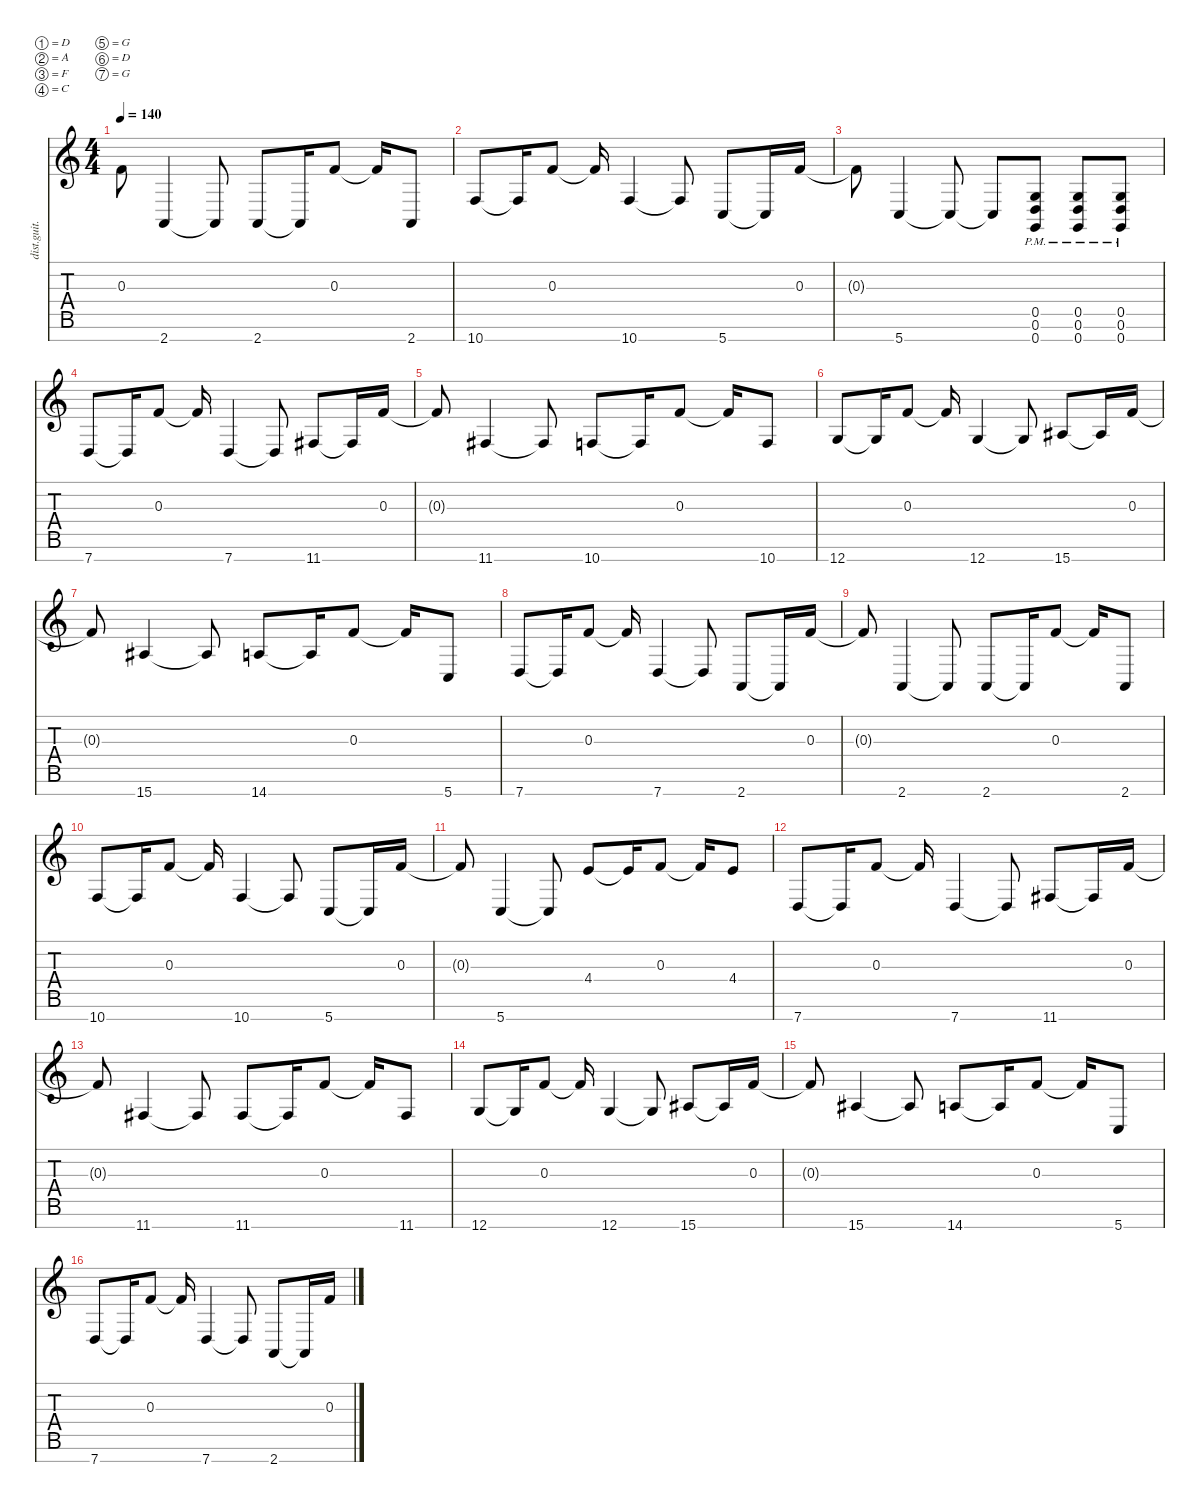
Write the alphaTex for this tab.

\defaultSystemsLayout 4
\hideDynamics
\bracketExtendMode nobrackets
\otherSystemsTrackNameOrientation horizontal
\track ("Distortion Guitar" "dist.guit.") {instrument distortionguitar}
\staff {score tabs}
\tuning (D4 A3 F3 C3 G2 D2 G1)
\ts (4 4)
\tempo 140
\clef g2
\ks c
0.3{t}.8{dy mf beam Down} 2.7.4{beam Up} 2.7{t}.8{beam Up} 2.7.8{beam Up} 2.7{t}.16{beam Up} 0.3.8{beam Up} 0.3{t}.16{beam Up} 2.7.8{beam Up} |
10.7.8{beam Up} 10.7{t}.16{beam Up} 0.3.8{beam Up} 0.3{t}.16{beam Up} 10.7.4{beam Up} 10.7{t}.8{beam Up} 5.7.8{beam Up} 5.7{t}.16{beam Up} 0.3.16{beam Up} |
0.3{t}.8{beam Down} 5.7.4{beam Up} 5.7{t}.8{beam Up} 5.7{t}.8{beam Up} (0.7{pm} 0.6{pm} 0.5{pm}).8{beam Up} (0.7{pm} 0.5{pm} 0.6{pm}).8{beam Up} (0.7{pm} 0.6{pm} 0.5{pm}).8{beam Up} |
7.7.8{beam Up} 7.7{t}.16{beam Up} 0.3.8{beam Up} 0.3{t}.16{beam Up} 7.7.4{beam Up} 7.7{t}.8{beam Up} 11.7{acc #}.8{beam Up} 11.7{t acc #}.16{beam Up} 0.3.16{beam Up} |
0.3{t}.8{beam Up} 11.7{acc #}.4{beam Up} 11.7{t acc #}.8{beam Up} 10.7.8{beam Up} 10.7{t}.16{beam Up} 0.3.8{beam Up} 0.3{t}.16{beam Up} 10.7.8{beam Up} |
12.7.8{beam Up} 12.7{t}.16{beam Up} 0.3.8{beam Up} 0.3{t}.16{beam Up} 12.7.4{beam Up} 12.7{t}.8{beam Up} 15.7{acc #}.8{beam Up} 15.7{t acc #}.16{beam Up} 0.3.16{beam Up} |
0.3{t}.8{beam Up} 15.7{acc #}.4{beam Up} 15.7{t acc #}.8{beam Up} 14.7.8{beam Up} 14.7{t}.16{beam Up} 0.3.8{beam Up} 0.3{t}.16{beam Up} 5.7.8{beam Up} |
7.7.8{beam Up} 7.7{t}.16{beam Up} 0.3.8{beam Up} 0.3{t}.16{beam Up} 7.7.4{beam Up} 7.7{t}.8{beam Up} 2.7.8{beam Up} 2.7{t}.16{beam Up} 0.3.16{beam Up} |
0.3{t}.8{beam Up} 2.7.4{beam Up} 2.7{t}.8{beam Up} 2.7.8{beam Up} 2.7{t}.16{beam Up} 0.3.8{beam Up} 0.3{t}.16{beam Up} 2.7.8{beam Up} |
10.7.8{beam Up} 10.7{t}.16{beam Up} 0.3.8{beam Up} 0.3{t}.16{beam Up} 10.7.4{beam Up} 10.7{t}.8{beam Up} 5.7.8{beam Up} 5.7{t}.16{beam Up} 0.3.16{beam Up} |
0.3{t}.8{beam Up} 5.7.4{beam Up} 5.7{t}.8{beam Up} 4.4.8{beam Up} 4.4{t}.16{beam Up} 0.3.8{beam Up} 0.3{t}.16{beam Up} 4.4.8{beam Up} |
7.7.8{beam Up} 7.7{t}.16{beam Up} 0.3.8{beam Up} 0.3{t}.16{beam Up} 7.7.4{beam Up} 7.7{t}.8{beam Up} 11.7{acc #}.8{beam Up} 11.7{t acc #}.16{beam Up} 0.3.16{beam Up} |
0.3{t}.8{beam Up} 11.7{acc #}.4{beam Up} 11.7{t acc #}.8{beam Up} 11.7{acc #}.8{beam Up} 11.7{t acc #}.16{beam Up} 0.3.8{beam Up} 0.3{t}.16{beam Up} 11.7{acc #}.8{beam Up} |
12.7.8{beam Up} 12.7{t}.16{beam Up} 0.3.8{beam Up} 0.3{t}.16{beam Up} 12.7.4{beam Up} 12.7{t}.8{beam Up} 15.7{acc #}.8{beam Up} 15.7{t acc #}.16{beam Up} 0.3.16{beam Up} |
0.3{t}.8{beam Up} 15.7{acc #}.4{beam Up} 15.7{t acc #}.8{beam Up} 14.7.8{beam Up} 14.7{t}.16{beam Up} 0.3.8{beam Up} 0.3{t}.16{beam Up} 5.7.8{beam Up} |
7.7.8{beam Up} 7.7{t}.16{beam Up} 0.3.8{beam Up} 0.3{t}.16{beam Up} 7.7.4{beam Up} 7.7{t}.8{beam Up} 2.7.8{beam Up} 2.7{t}.16{beam Up} 0.3.16{beam Up}
